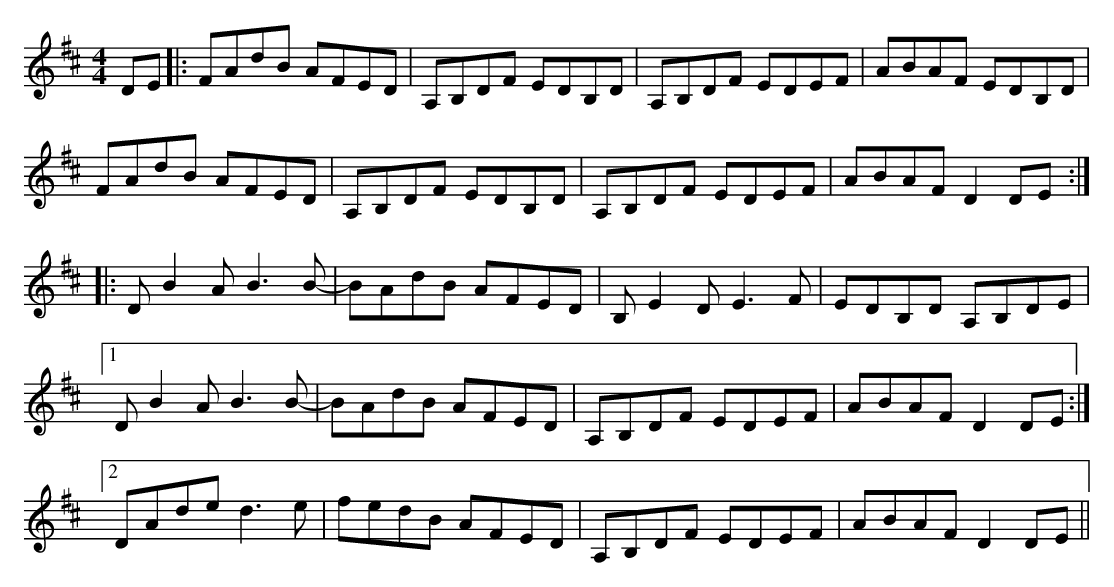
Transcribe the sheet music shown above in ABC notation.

X:1
M:4/4
K:D
DE|:FAdB AFED|A,B,DF EDB,D|A,B,DF EDEF|ABAF EDB,D|
FAdB AFED|A,B,DF EDB,D|A,B,DF EDEF|ABAF D2 DE:|
|:D B2 A B3 B-|BAdB AFED|B, E2 D E3 F|EDB,D A,B,DE|
[1 D B2 A B3 B-|BAdB AFED|A,B,DF EDEF|ABAF D2 DE:|
[2 DAde d3 e|fedB AFED|A,B,DF EDEF|ABAF D2 DE||
